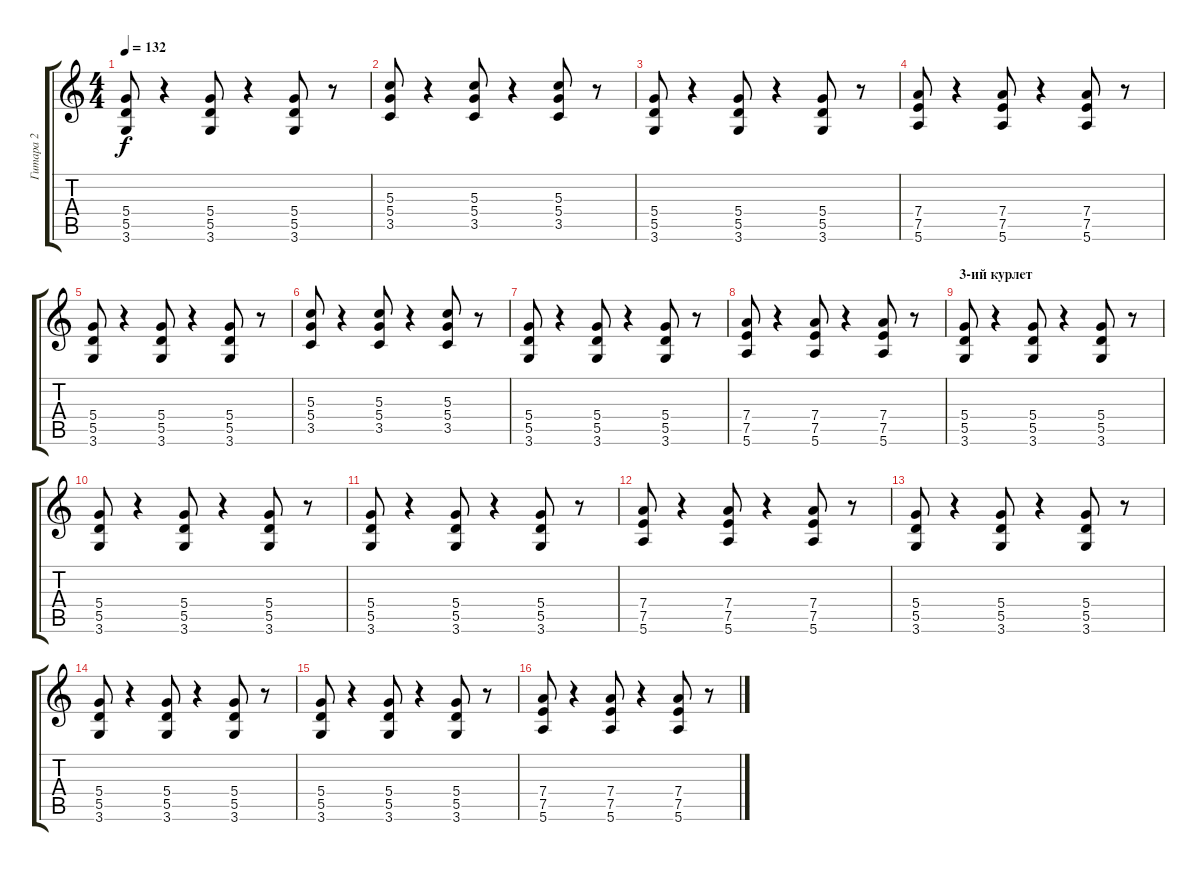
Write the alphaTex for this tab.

\track ("Гитара 2" "Гитара 2") {instrument distortionguitar}
\staff {score tabs}
\tuning (E4 B3 G3 D3 A2 E2) {hide}
\ts (4 4)
\tempo 132
\clef g2
\ks c
(5.4 5.5 3.6).8{dy f} r.4 (5.4 5.5 3.6).8 r.4 (5.4 5.5 3.6).8 r.8 |
(5.3 5.4 3.5).8 r.4 (5.3 5.4 3.5).8 r.4 (5.3 5.4 3.5).8 r.8 |
(5.4 5.5 3.6).8 r.4 (5.4 5.5 3.6).8 r.4 (5.4 5.5 3.6).8 r.8 |
(7.4 7.5 5.6).8 r.4 (7.4 7.5 5.6).8 r.4 (7.4 7.5 5.6).8 r.8 |
(5.4 5.5 3.6).8 r.4 (5.4 5.5 3.6).8 r.4 (5.4 5.5 3.6).8 r.8 |
(5.3 5.4 3.5).8 r.4 (5.3 5.4 3.5).8 r.4 (5.3 5.4 3.5).8 r.8 |
(5.4 5.5 3.6).8 r.4 (5.4 5.5 3.6).8 r.4 (5.4 5.5 3.6).8 r.8 |
(7.4 7.5 5.6).8 r.4 (7.4 7.5 5.6).8 r.4 (7.4 7.5 5.6).8 r.8 |
\section ("" "3-ий курлет")
(5.4 5.5 3.6).8 r.4 (5.4 5.5 3.6).8 r.4 (5.4 5.5 3.6).8 r.8 |
(5.4 5.5 3.6).8{balance 16} r.4 (5.4 5.5 3.6).8 r.4 (5.4 5.5 3.6).8 r.8 |
(5.4 5.5 3.6).8 r.4 (5.4 5.5 3.6).8 r.4 (5.4 5.5 3.6).8 r.8 |
(7.4 7.5 5.6).8 r.4 (7.4 7.5 5.6).8 r.4 (7.4 7.5 5.6).8 r.8 |
(5.4 5.5 3.6).8 r.4 (5.4 5.5 3.6).8 r.4 (5.4 5.5 3.6).8 r.8 |
(5.4 5.5 3.6).8 r.4 (5.4 5.5 3.6).8 r.4 (5.4 5.5 3.6).8 r.8 |
(5.4 5.5 3.6).8 r.4 (5.4 5.5 3.6).8 r.4 (5.4 5.5 3.6).8 r.8 |
(7.4 7.5 5.6).8 r.4 (7.4 7.5 5.6).8 r.4 (7.4 7.5 5.6).8 r.8
